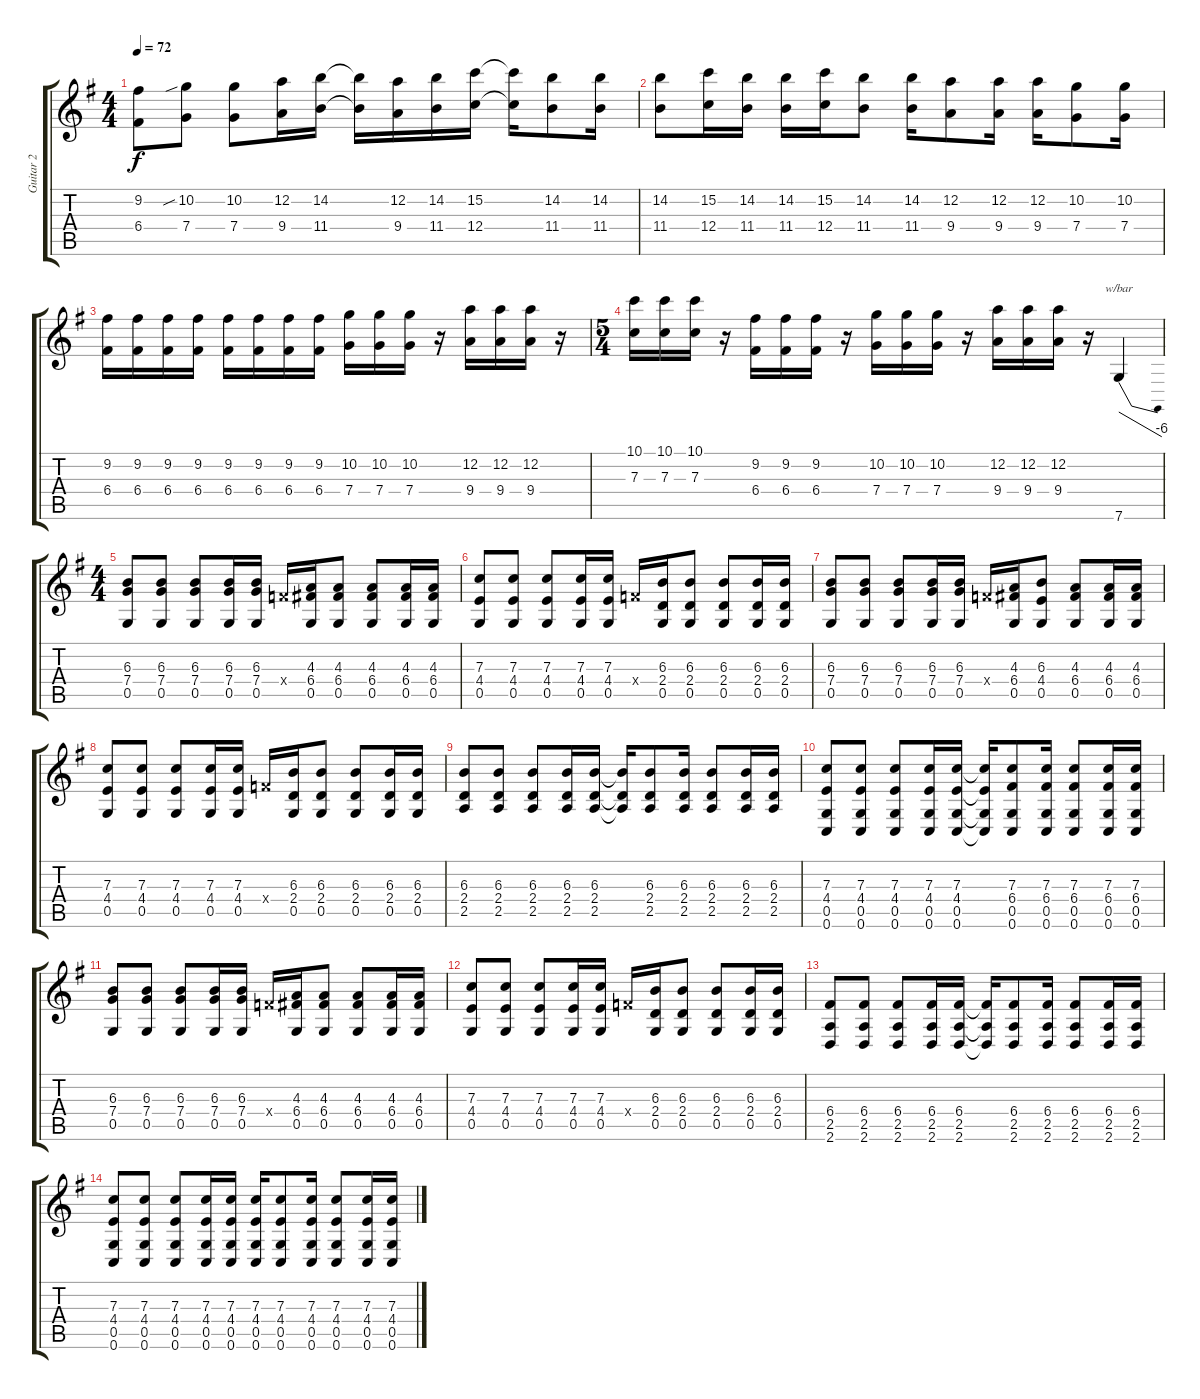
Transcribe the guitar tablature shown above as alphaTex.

\track ("Guitar 2" "Guitar 2") {instrument distortionguitar}
\staff {score tabs}
\tuning (D4 A3 F3 C3 G2 C2) {hide}
\ts (4 4)
\tempo 72
\clef g2
\ks g
(9.2 6.4).8{dy f} (10.2{sib} 7.4).8 (10.2 7.4).8 (12.2 9.4).16 (14.2 11.4).16 (14.2{t} 11.4{t}).16 (12.2 9.4).16 (14.2 11.4).16 (15.2 12.4).16 (15.2{t} 12.4{t}).16 (14.2 11.4).8 (14.2 11.4).16 |
(14.2 11.4).8 (15.2 12.4).16 (14.2 11.4).16 (14.2 11.4).16 (15.2 12.4).16 (14.2 11.4).8 (14.2 11.4).16 (12.2 9.4).8 (12.2 9.4).16 (12.2 9.4).16 (10.2 7.4).8 (10.2 7.4).16 |
(9.2 6.4).16 (9.2 6.4).16 (9.2 6.4).16 (9.2 6.4).16 (9.2 6.4).16 (9.2 6.4).16 (9.2 6.4).16 (9.2 6.4).16 (10.2 7.4).16 (10.2 7.4).16 (10.2 7.4).16 r.16 (12.2 9.4).16 (12.2 9.4).16 (12.2 9.4).16 r.16 |
\ts (5 4)
(10.1 7.3).16 (10.1 7.3).16 (10.1 7.3).16 r.16 (9.2 6.4).16 (9.2 6.4).16 (9.2 6.4).16 r.16 (10.2 7.4).16 (10.2 7.4).16 (10.2 7.4).16 r.16 (12.2 9.4).16 (12.2 9.4).16 (12.2 9.4).16 r.16 7.6.4{tbe (dive default 0 0 60 -24)} |
\ts (4 4)
(6.3 7.4 0.5).8 (6.3 7.4 0.5).8 (6.3 7.4 0.5).8 (6.3 7.4 0.5).16 (6.3 7.4 0.5).16 5.4{x}.16 (4.3 6.4 0.5).16 (4.3 6.4 0.5).8 (4.3 6.4 0.5).8 (4.3 6.4 0.5).16 (4.3 6.4 0.5).16 |
(7.3 4.4 0.5).8 (7.3 4.4 0.5).8 (7.3 4.4 0.5).8 (7.3 4.4 0.5).16 (7.3 4.4 0.5).16 5.4{x}.16 (6.3 2.4 0.5).16 (6.3 2.4 0.5).8 (6.3 2.4 0.5).8 (6.3 2.4 0.5).16 (6.3 2.4 0.5).16 |
(6.3 7.4 0.5).8 (6.3 7.4 0.5).8 (6.3 7.4 0.5).8 (6.3 7.4 0.5).16 (6.3 7.4 0.5).16 5.4{x}.16 (4.3 6.4 0.5).16 (6.3 4.4 0.5).8 (4.3 6.4 0.5).8 (4.3 6.4 0.5).16 (4.3 6.4 0.5).16 |
(7.3 4.4 0.5).8 (7.3 4.4 0.5).8 (7.3 4.4 0.5).8 (7.3 4.4 0.5).16 (7.3 4.4 0.5).16 5.4{x}.16 (6.3 2.4 0.5).16 (6.3 2.4 0.5).8 (6.3 2.4 0.5).8 (6.3 2.4 0.5).16 (6.3 2.4 0.5).16 |
(6.3 2.4 2.5).8 (6.3 2.4 2.5).8 (6.3 2.4 2.5).8 (6.3 2.4 2.5).16 (6.3 2.4 2.5).16 (6.3{t} 2.4{t} 2.5{t}).16 (6.3 2.4 2.5).8 (6.3 2.4 2.5).16 (6.3 2.4 2.5).8 (6.3 2.4 2.5).16 (6.3 2.4 2.5).16 |
(7.3 4.4 0.5 0.6).8 (7.3 4.4 0.5 0.6).8 (7.3 4.4 0.5 0.6).8 (7.3 4.4 0.5 0.6).16 (7.3 4.4 0.5 0.6).16 (7.3{t} 4.4{t} 0.5{t} 0.6{t}).16 (7.3 6.4 0.5 0.6).8 (7.3 6.4 0.5 0.6).16 (7.3 6.4 0.5 0.6).8 (7.3 6.4 0.5 0.6).16 (7.3 6.4 0.5 0.6).16 |
(6.3 7.4 0.5).8 (6.3 7.4 0.5).8 (6.3 7.4 0.5).8 (6.3 7.4 0.5).16 (6.3 7.4 0.5).16 5.4{x}.16 (4.3 6.4 0.5).16 (4.3 6.4 0.5).8 (4.3 6.4 0.5).8 (4.3 6.4 0.5).16 (4.3 6.4 0.5).16 |
(7.3 4.4 0.5).8 (7.3 4.4 0.5).8 (7.3 4.4 0.5).8 (7.3 4.4 0.5).16 (7.3 4.4 0.5).16 5.4{x}.16 (6.3 2.4 0.5).16 (6.3 2.4 0.5).8 (6.3 2.4 0.5).8 (6.3 2.4 0.5).16 (6.3 2.4 0.5).16 |
(6.4 2.5 2.6).8 (6.4 2.5 2.6).8 (6.4 2.5 2.6).8 (6.4 2.5 2.6).16 (6.4 2.5 2.6).16 (6.4{t} 2.5{t} 2.6{t}).16 (6.4 2.5 2.6).8 (6.4 2.5 2.6).16 (6.4 2.5 2.6).8 (6.4 2.5 2.6).16 (6.4 2.5 2.6).16 |
(7.3 4.4 0.5 0.6).8 (7.3 4.4 0.5 0.6).8 (7.3 4.4 0.5 0.6).8 (7.3 4.4 0.5 0.6).16 (7.3 4.4 0.5 0.6).16 (7.3 4.4 0.5 0.6).16 (7.3 4.4 0.5 0.6).8 (7.3 4.4 0.5 0.6).16 (7.3 4.4 0.5 0.6).8 (7.3 4.4 0.5 0.6).16 (7.3 4.4 0.5 0.6).16
